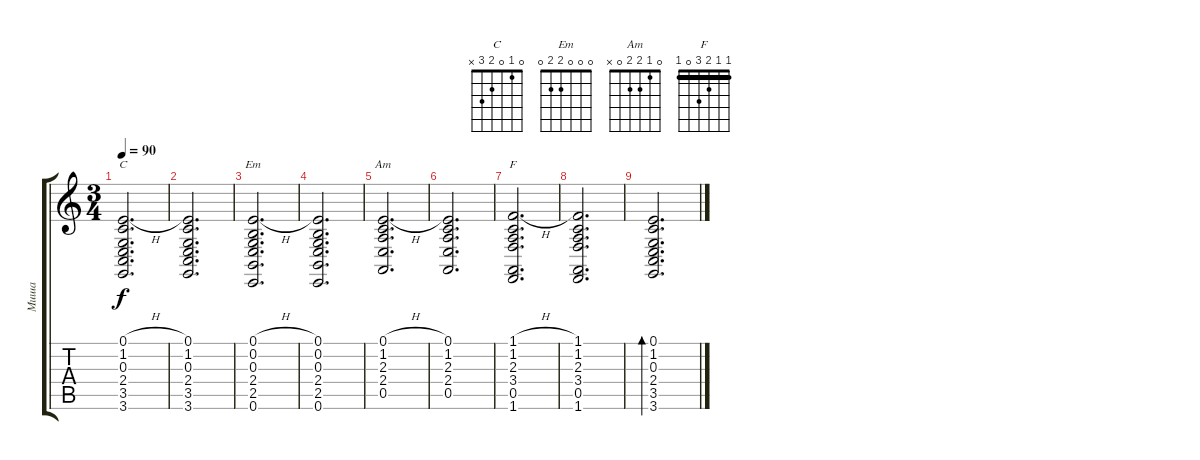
\track ("Миша" "Миша") {instrument recorder}
\staff {score tabs}
\tuning (E4 B3 G3 D3 A2 E2) {hide}
\chord ("C" 0 1 0 2 3 x)
\chord ("Em" 0 0 0 2 2 0)
\chord ("Am" 0 1 2 2 0 x)
\chord ("F" 1 1 2 3 0 1) {barre 1}
\ts (3 4)
\tempo 90
\clef g2
\ks c
(0.1{h} 1.2 0.3 2.4 3.5 3.6).2{d ch "C" dy f} |
(0.1 1.2 0.3 2.4 3.5 3.6).2{d} |
(0.1{h} 0.2 0.3 2.4 2.5 0.6).2{d ch "Em"} |
(0.1 0.2 0.3 2.4 2.5 0.6).2{d} |
(0.1{h} 1.2 2.3 2.4 0.5).2{d ch "Am"} |
(0.1 1.2 2.3 2.4 0.5).2{d} |
(1.1{h} 1.2 2.3 3.4 0.5 1.6).2{d ch "F"} |
(1.1 1.2 2.3 3.4 0.5 1.6).2{d} |
(0.1 1.2 0.3 2.4 3.5 3.6).2{d bd 240}
